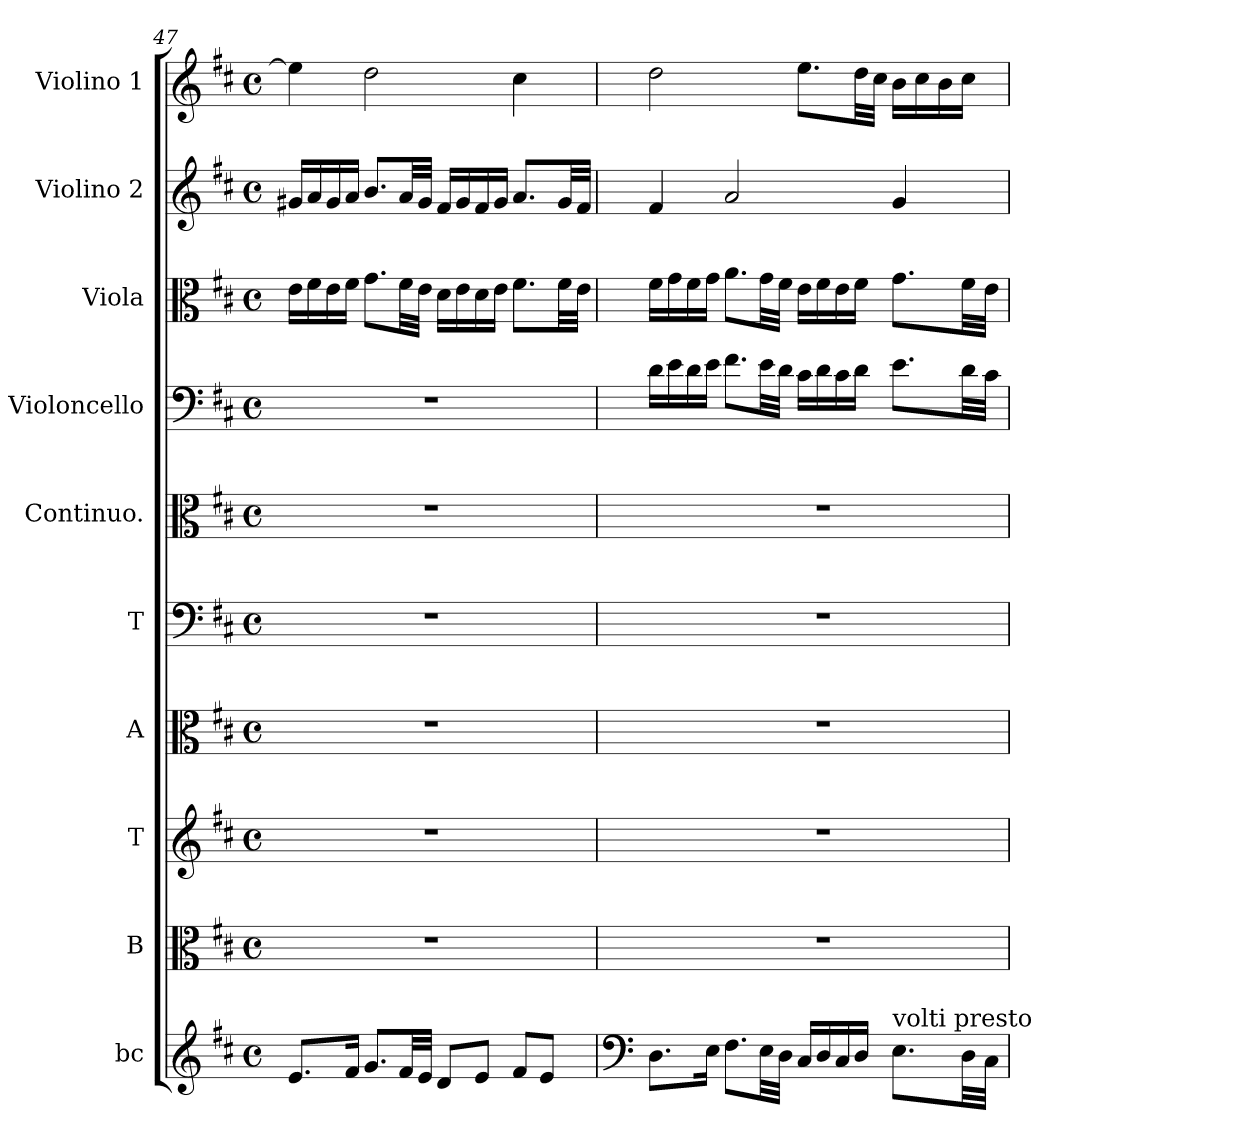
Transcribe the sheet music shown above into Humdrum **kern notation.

**kern	**kern	**kern	**kern	**kern	**kern	**kern	**kern	**kern	**kern
*part10	*part9	*part8	*part7	*part6	*part5	*part4	*part3	*part2	*part1
*staff10	*staff9	*staff8	*staff7	*staff6	*staff5	*staff4	*staff3	*staff2	*staff1
*I"bc	*I"B	*I"T	*I"A	*I"T	*I"Continuo.	*I"Violoncello	*I"Viola	*I"Violino 2	*I"Violino 1
*I'bc	*I'B	*I'T	*I'A	*	*I'C	*I'vlc	*I'vla	*I'vl2	*I'vl1
*clefG2	*clefC3	*clefG2	*clefC3	*clefF4	*clefC3	*clefF4	*clefC3	*clefG2	*clefG2
*k[f#c#]	*k[f#c#]	*k[f#c#]	*k[f#c#]	*k[f#c#]	*k[f#c#]	*k[f#c#]	*k[f#c#]	*k[f#c#]	*k[f#c#]
*D:	*D:	*D:	*D:	*D:	*D:	*D:	*D:	*D:	*D:
*M4/4	*M4/4	*M4/4	*M4/4	*M4/4	*M4/4	*M4/4	*M4/4	*M4/4	*M4/4
*met(c)	*met(c)	*met(c)	*met(c)	*met(c)	*met(c)	*met(c)	*met(c)	*met(c)	*met(c)
=47	=47	=47	=47	=47	=47	=47	=47	=47	=47
8.e/L	1r	1r	1r	1r	1r	1r	16e\LL	16g#X/LL	4ee\]
.	.	.	.	.	.	.	16f#\	16a/	.
.	.	.	.	.	.	.	16e\	16g#/	.
16f#/Jk	.	.	.	.	.	.	16f#\JJ	16a/JJ	.
8.g/L	.	.	.	.	.	.	8.g\L	8.b/L	2dd\
32f#/LL	.	.	.	.	.	.	32f#\LL	32a/LL	.
32e/JJJ	.	.	.	.	.	.	32e\JJJ	32g#/JJJ	.
8d/L	.	.	.	.	.	.	16d\LL	16f#/LL	.
.	.	.	.	.	.	.	16e\	16g#/	.
8e/J	.	.	.	.	.	.	16d\	16f#/	.
.	.	.	.	.	.	.	16e\JJ	16g#/JJ	.
8f#/L	.	.	.	.	.	.	8.f#\L	8.a/L	4cc#\
8e/J	.	.	.	.	.	.	.	.	.
.	.	.	.	.	.	.	32f#\LL	32g#/LL	.
.	.	.	.	.	.	.	32e\JJJ	32f#/JJJ	.
=48	=48	=48	=48	=48	=48	=48	=48	=48	=48
*clefF4	*	*	*	*	*	*	*	*	*
8.D\L	1r	1r	1r	1r	1r	16d\LL	16f#\LL	4f#/	2dd\
.	.	.	.	.	.	16e\	16g\	.	.
.	.	.	.	.	.	16d\	16f#\	.	.
16E\Jk	.	.	.	.	.	16e\JJ	16g\JJ	.	.
8.F#>\L	.	.	.	.	.	8.f#\L	8.a\L	2a/	.
32E\LL	.	.	.	.	.	32e\LL	32g\LL	.	.
32D\JJJ	.	.	.	.	.	32d\JJJ	32f#\JJJ	.	.
16C#</LL	.	.	.	.	.	16c#\LL	16e\LL	.	8.ee\L
16D/	.	.	.	.	.	16d\	16f#\	.	.
16C#/	.	.	.	.	.	16c#\	16e\	.	.
16D/JJ	.	.	.	.	.	16d\JJ	16f#\JJ	.	32dd\LL
.	.	.	.	.	.	.	.	.	32cc#\JJJ
!LO:TX:a:t=volti presto	!	!	!	!	!	!	!	!	!
8.E\L	.	.	.	.	.	8.e\L	8.g\L	4g/	16b\LL
.	.	.	.	.	.	.	.	.	16cc#\
.	.	.	.	.	.	.	.	.	16b\
32D\LL	.	.	.	.	.	32d\LL	32f#\LL	.	16cc#\JJ
32C#\JJJ	.	.	.	.	.	32c#\JJJ	32e\JJJ	.	.
=	=	=	=	=	=	=	=	=	=
*-	*-	*-	*-	*-	*-	*-	*-	*-	*-
